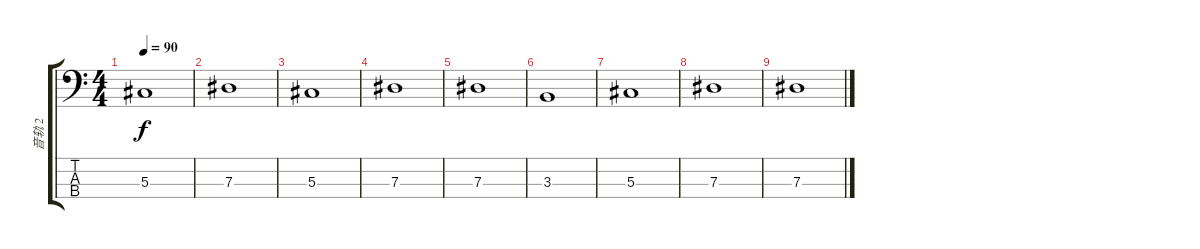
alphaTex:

\track ("音轨 2" "音轨 2") {instrument acousticbass}
\staff {score tabs}
\tuning (Gb2 Db2 Ab1 Eb1) {hide}
\ts (4 4)
\tempo 90
\clef f4
\ks c
5.3.1{dy f} |
7.3.1 |
5.3.1 |
7.3.1 |
7.3.1 |
3.3.1 |
5.3.1 |
7.3.1 |
7.3.1
